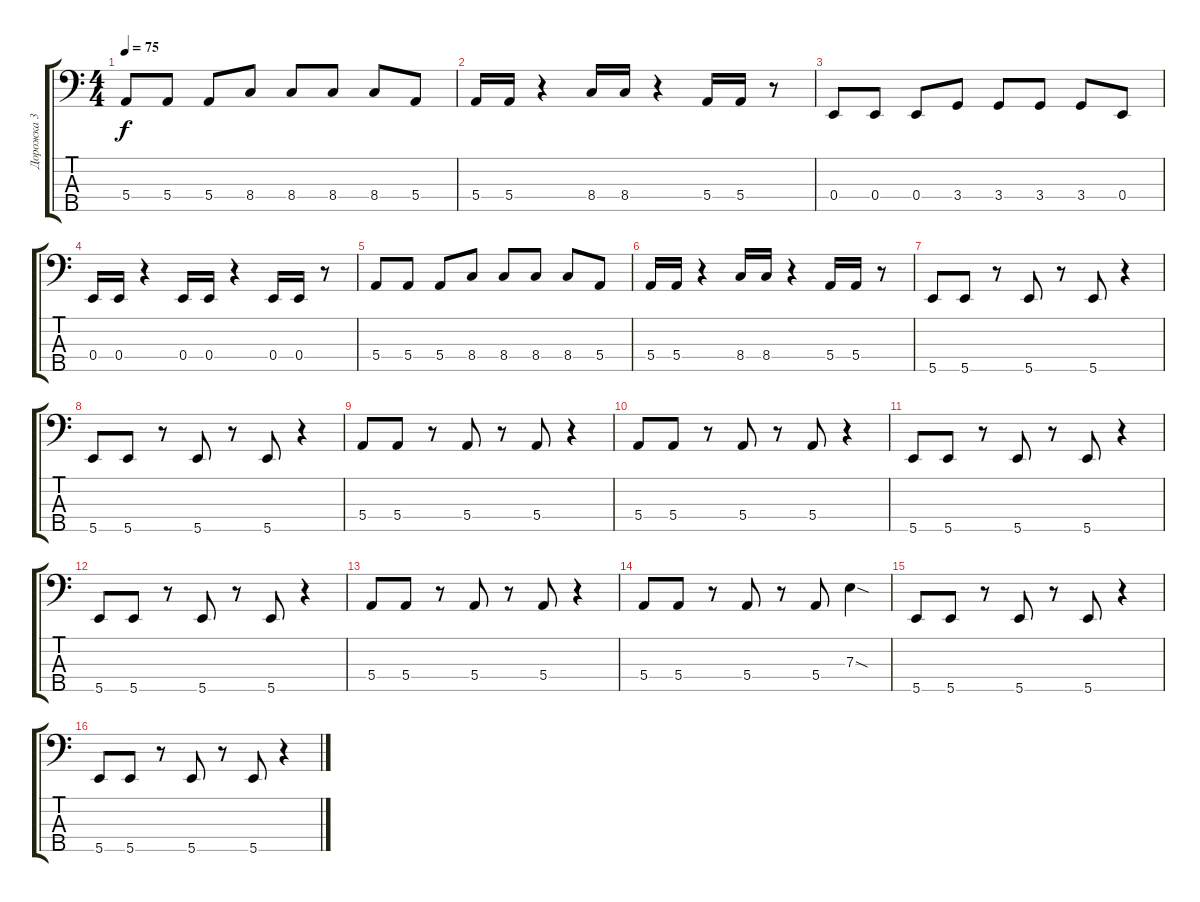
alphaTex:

\track ("Дорожка 3" "Дорожка 3") {instrument electricbasspick}
\staff {score tabs}
\tuning (G2 D2 A1 E1 B0) {hide}
\ts (4 4)
\tempo 75
\clef f4
\ks c
5.4.8{dy f} 5.4.8 5.4.8 8.4.8 8.4.8 8.4.8 8.4.8 5.4.8 |
5.4.16 5.4.16 r.4 8.4.16 8.4.16 r.4 5.4.16 5.4.16 r.8 |
0.4.8 0.4.8 0.4.8 3.4.8 3.4.8 3.4.8 3.4.8 0.4.8 |
0.4.16 0.4.16 r.4 0.4.16 0.4.16 r.4 0.4.16 0.4.16 r.8 |
5.4.8 5.4.8 5.4.8 8.4.8 8.4.8 8.4.8 8.4.8 5.4.8 |
5.4.16 5.4.16 r.4 8.4.16 8.4.16 r.4 5.4.16 5.4.16 r.8 |
5.5.8 5.5.8 r.8 5.5.8 r.8 5.5.8 r.4 |
5.5.8 5.5.8 r.8 5.5.8 r.8 5.5.8 r.4 |
5.4.8 5.4.8 r.8 5.4.8 r.8 5.4.8 r.4 |
5.4.8 5.4.8 r.8 5.4.8 r.8 5.4.8 r.4 |
5.5.8 5.5.8 r.8 5.5.8 r.8 5.5.8 r.4 |
5.5.8 5.5.8 r.8 5.5.8 r.8 5.5.8 r.4 |
5.4.8 5.4.8 r.8 5.4.8 r.8 5.4.8 r.4 |
5.4.8 5.4.8 r.8 5.4.8 r.8 5.4.8 7.3{sod}.4 |
5.5.8 5.5.8 r.8 5.5.8 r.8 5.5.8 r.4 |
5.5.8 5.5.8 r.8 5.5.8 r.8 5.5.8 r.4
